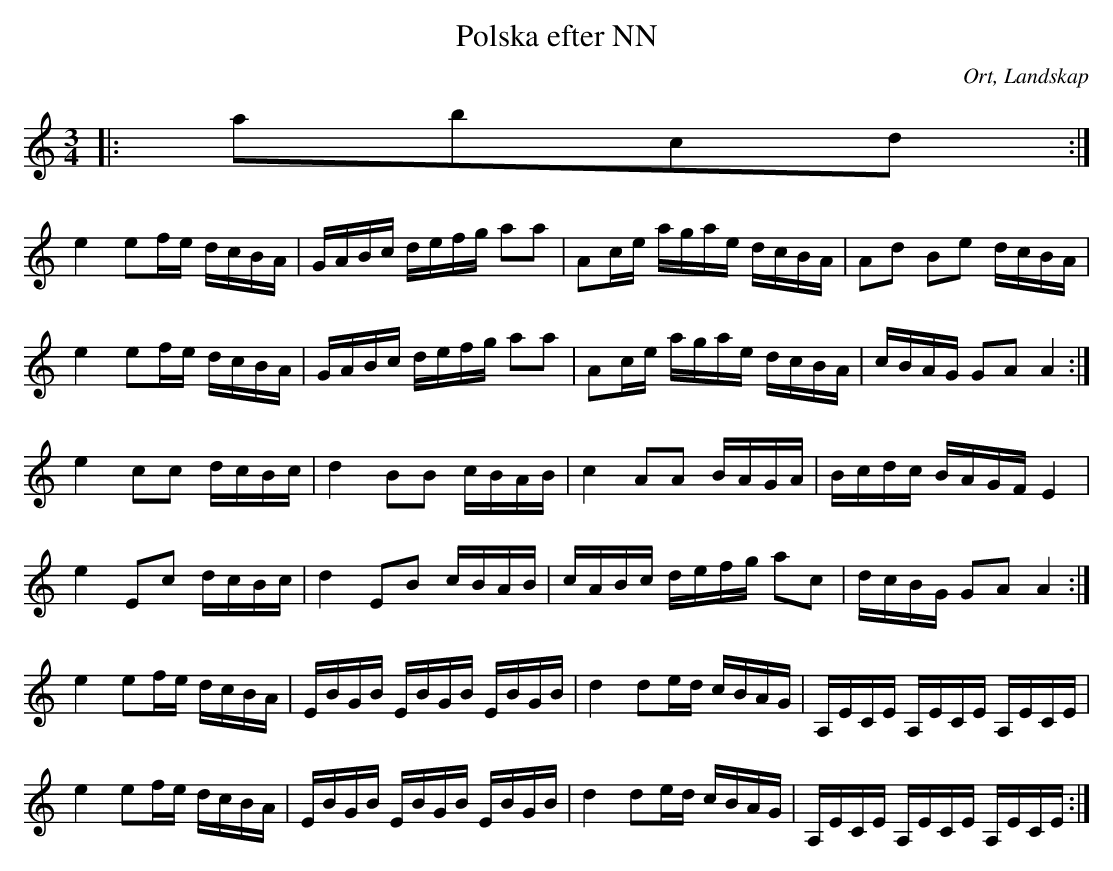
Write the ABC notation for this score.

X:1
T:Polska efter NN
O:Ort, Landskap
M:3/4
L:1/8
K:C
|: abcd :|
(:music:)
e2 ef/2e/2 d/2c/2B/2A/2|G/2A/2B/2c/2 d/2e/2f/2g/2 aa|Ac/2e/2 a/2g/2a/2e/2 d/2c/2B/2A/2|Ad Be d/2c/2B/2A/2|
e2 ef/2e/2 d/2c/2B/2A/2|G/2A/2B/2c/2 d/2e/2f/2g/2 aa|Ac/2e/2 a/2g/2a/2e/2 d/2c/2B/2A/2|c/2B/2A/2G/2 GAA2:|
e2 cc d/2c/2B/2c/2|d2 BB c/2B/2A/2B/2|c2 AA B/2A/2G/2A/2|B/2c/2d/2c/2 B/2A/2G/2F/2 E2|
e2 Ec d/2c/2B/2c/2|d2 EB c/2B/2A/2B/2|c/2A/2B/2c/2 d/2e/2f/2g/2 ac|d/2c/2B/2G/2 GA A2:|
e2 ef/2e/2 d/2c/2B/2A/2|E/2B/2G/2B/2 E/2B/2G/2B/2 E/2B/2G/2B/2|d2 de/2d/2 c/2B/2A/2G/2|A,/2E/2C/2E/2 A,/2E/2C/2E/2 A,/2E/2C/2E/2|
e2 ef/2e/2 d/2c/2B/2A/2|E/2B/2G/2B/2 E/2B/2G/2B/2 E/2B/2G/2B/2|d2 de/2d/2 c/2B/2A/2G/2|A,/2E/2C/2E/2 A,/2E/2C/2E/2 A,/2E/2C/2E/2:|
